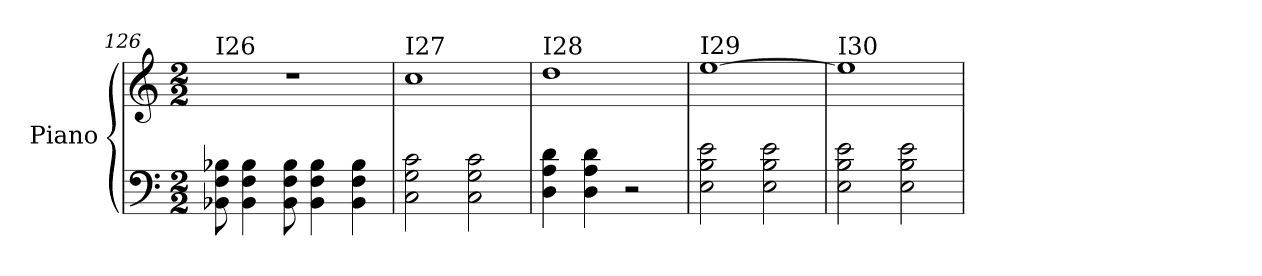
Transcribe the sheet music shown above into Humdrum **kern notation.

**kern	**kern
*part1	*part1
*staff2	*staff1
*I"Piano	*
*I'Pno	*
*clefF4	*clefG2
*k[]	*k[]
*C:	*C:
*M2/2	*M2/2
=126	=126
!	!LO:TX:a:t=I26
8BB-X\ 8F\ 8B-X\	1r
4BB-\ 4F\ 4B-\	.
8BB-\ 8F\ 8B-\	.
4BB-\ 4F\ 4B-\	.
4BB-\ 4F\ 4B-\	.
=127	=127
!	!LO:TX:a:t=I27
2C\ 2G\ 2c\	1cc
2C\ 2G\ 2c\	.
=128	=128
!	!LO:TX:a:t=I28
4D\ 4A\ 4d\	1dd
4D\ 4A\ 4d\	.
2r	.
=129	=129
!	!LO:TX:a:t=I29
2E\ 2B\ 2e\	[1ee
2E\ 2B\ 2e\	.
=130	=130
!	!LO:TX:a:t=I30
2E\ 2B\ 2e\	1ee]
2E\ 2B\ 2e\	.
=	=
*-	*-
